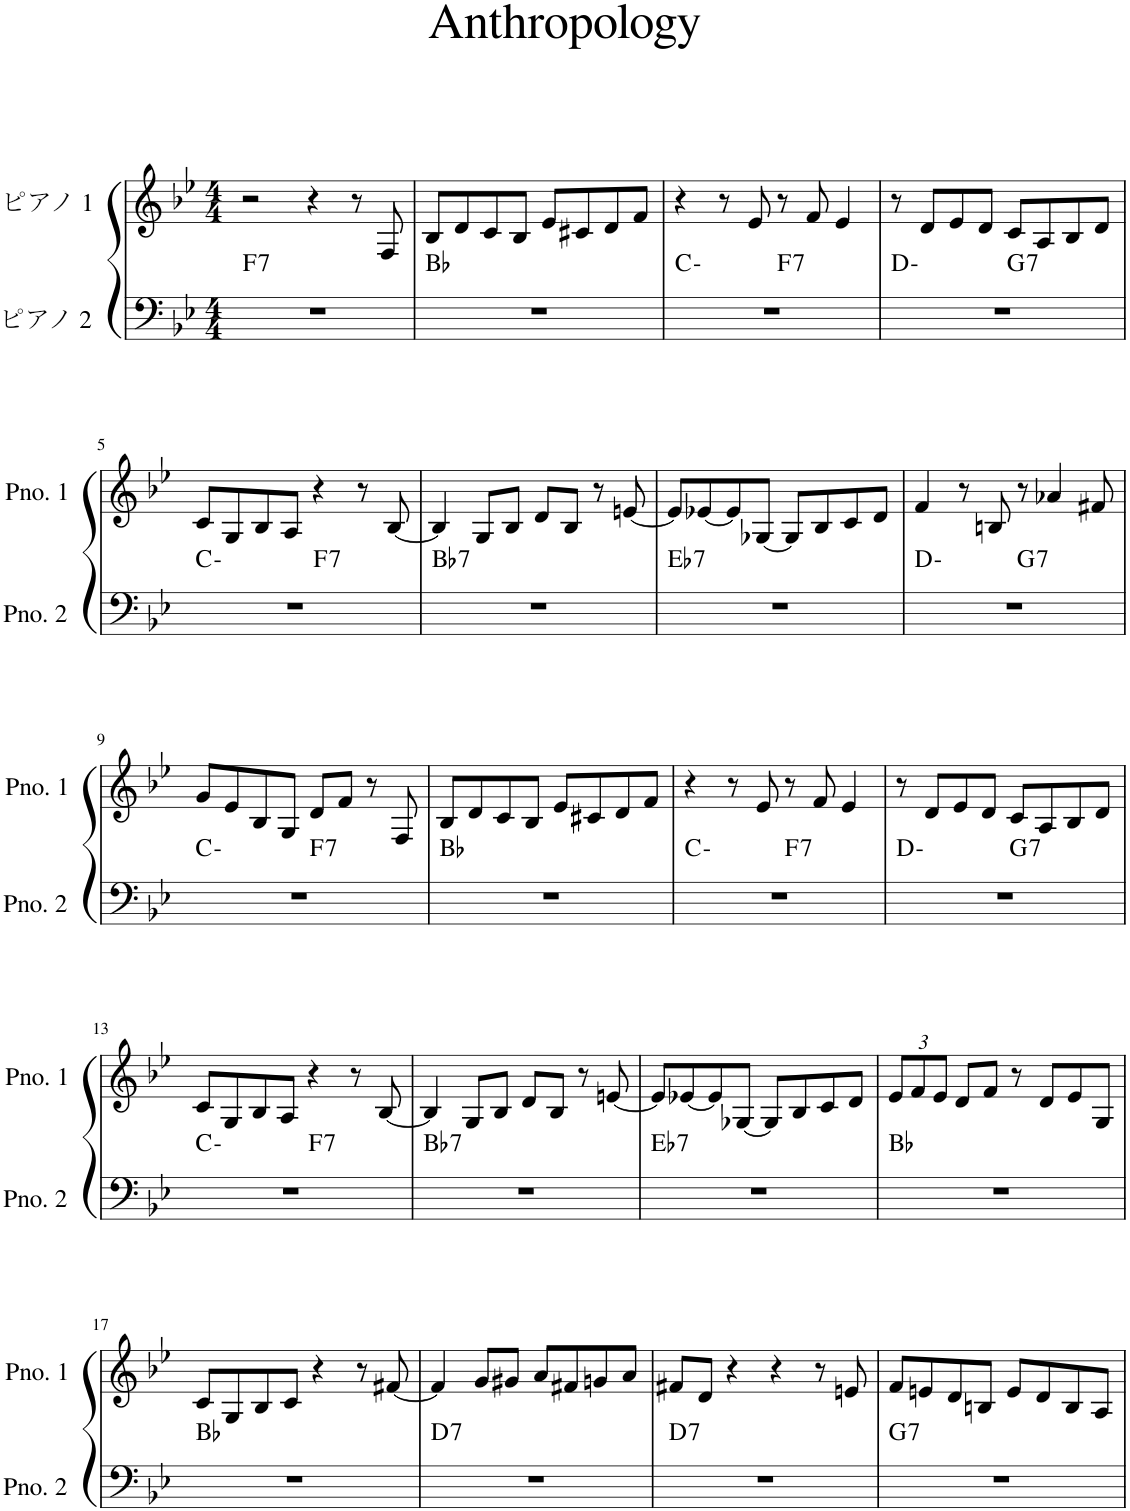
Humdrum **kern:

**kern	**harte	**kern
*part2	*part2	*part1
*staff2	*	*staff1
*I"ピアノ 2	*	*I"ピアノ 1
*clefF4	*	*clefG2
*k[b-e-]	*	*k[b-e-]
*M4/4	*	*M4/4
=1	=1	=1
!	!LO:H:kt=7	!
1r	F:7	2r
.	.	4r
.	.	8r
.	.	8F/
=2	=2	=2
1r	Bb:maj	8B-/L
.	.	8d/
.	.	8c/
.	.	8B-/J
.	.	8e-/L
.	.	8c#X/
.	.	8d/
.	.	8f/J
=3	=3	=3
*^	*	*
1r	2ryy	C:min	4r
.	.	.	8r
.	.	.	8e-/
!	!	!LO:H:kt=7	!
.	2ryy	F:7	8r
.	.	.	8f/
.	.	.	4e-/
=4	=4	=4	=4
1r	2ryy	D:min	8r
.	.	.	8d/L
.	.	.	8e-/
.	.	.	8d/J
!	!	!LO:H:kt=7	!
.	2ryy	G:7	8c/L
.	.	.	8A/
.	.	.	8B-/
.	.	.	8d/J
!!LO:LB:g=z
=5	=5	=5	=5
1r	2ryy	C:min	8c/L
.	.	.	8G/
.	.	.	8B-/
.	.	.	8A/J
!	!	!LO:H:kt=7	!
.	2ryy	F:7	4r
.	.	.	8r
.	.	.	[8B-/
=6	=6	=6	=6
!	!	!LO:H:kt=7	!
*v	*v	*	*
1r	Bb:7	4B-/]
.	.	8G/L
.	.	8B-/J
.	.	8d/L
.	.	8B-/J
.	.	8r
.	.	[8en/
=7	=7	=7
!	!LO:H:kt=7	!
1r	Eb:7	8e/L]
.	.	[8e-X/
.	.	8e-/]
.	.	[8G-X/J
.	.	8G-/L]
.	.	8B-/
.	.	8c/
.	.	8d/J
=8	=8	=8
*^	*	*
1r	2ryy	D:min	4f/
.	.	.	8r
.	.	.	8Bn/
!	!	!LO:H:kt=7	!
.	2ryy	G:7	8r
.	.	.	4a-X/
.	.	.	8f#X/
!!LO:LB:g=z
=9	=9	=9	=9
1r	2ryy	C:min	8g/L
.	.	.	8e-/
.	.	.	8B-/
.	.	.	8G/J
!	!	!LO:H:kt=7	!
.	2ryy	F:7	8d/L
.	.	.	8f/J
.	.	.	8r
.	.	.	8F/
*v	*v	*	*
=10	=10	=10
1r	Bb:maj	8B-/L
.	.	8d/
.	.	8c/
.	.	8B-/J
.	.	8e-/L
.	.	8c#X/
.	.	8d/
.	.	8f/J
=11	=11	=11
*^	*	*
1r	2ryy	C:min	4r
.	.	.	8r
.	.	.	8e-/
!	!	!LO:H:kt=7	!
.	2ryy	F:7	8r
.	.	.	8f/
.	.	.	4e-/
=12	=12	=12	=12
1r	2ryy	D:min	8r
.	.	.	8d/L
.	.	.	8e-/
.	.	.	8d/J
!	!	!LO:H:kt=7	!
.	2ryy	G:7	8c/L
.	.	.	8A/
.	.	.	8B-/
.	.	.	8d/J
!!LO:LB:g=z
=13	=13	=13	=13
1r	2ryy	C:min	8c/L
.	.	.	8G/
.	.	.	8B-/
.	.	.	8A/J
!	!	!LO:H:kt=7	!
.	2ryy	F:7	4r
.	.	.	8r
.	.	.	[8B-/
=14	=14	=14	=14
!	!	!LO:H:kt=7	!
*v	*v	*	*
1r	Bb:7	4B-/]
.	.	8G/L
.	.	8B-/J
.	.	8d/L
.	.	8B-/J
.	.	8r
.	.	[8en/
=15	=15	=15
!	!LO:H:kt=7	!
1r	Eb:7	8e/L]
.	.	[8e-X/
.	.	8e-/]
.	.	[8G-X/J
.	.	8G-/L]
.	.	8B-/
.	.	8c/
.	.	8d/J
=16	=16	=16
*	*	*Xbrackettup
1r	Bb:maj	12e-/L
.	.	12f/
.	.	12e-/J
.	.	8d/L
.	.	8f/J
.	.	8r
.	.	8d/L
.	.	8e-/
.	.	8G/J
!!LO:LB:g=z
=17	=17	=17
1r	Bb:maj	8c/L
.	.	8G/
.	.	8B-/
.	.	8c/J
.	.	4r
.	.	8r
.	.	[8f#X/
=18	=18	=18
!	!LO:H:kt=7	!
1r	D:7	4f#/]
.	.	8g/L
.	.	8g#X/J
.	.	8a/L
.	.	8f#X/
.	.	8gn/
.	.	8a/J
=19	=19	=19
!	!LO:H:kt=7	!
1r	D:7	8f#X/L
.	.	8d/J
.	.	4r
.	.	4r
.	.	8r
.	.	8en/
=20	=20	=20
!	!LO:H:kt=7	!
1r	G:7	8f/L
.	.	8en/
.	.	8d/
.	.	8Bn/J
.	.	8e/L
.	.	8d/
.	.	8B/
.	.	8A/J
=	=	=
*-	*-	*-
